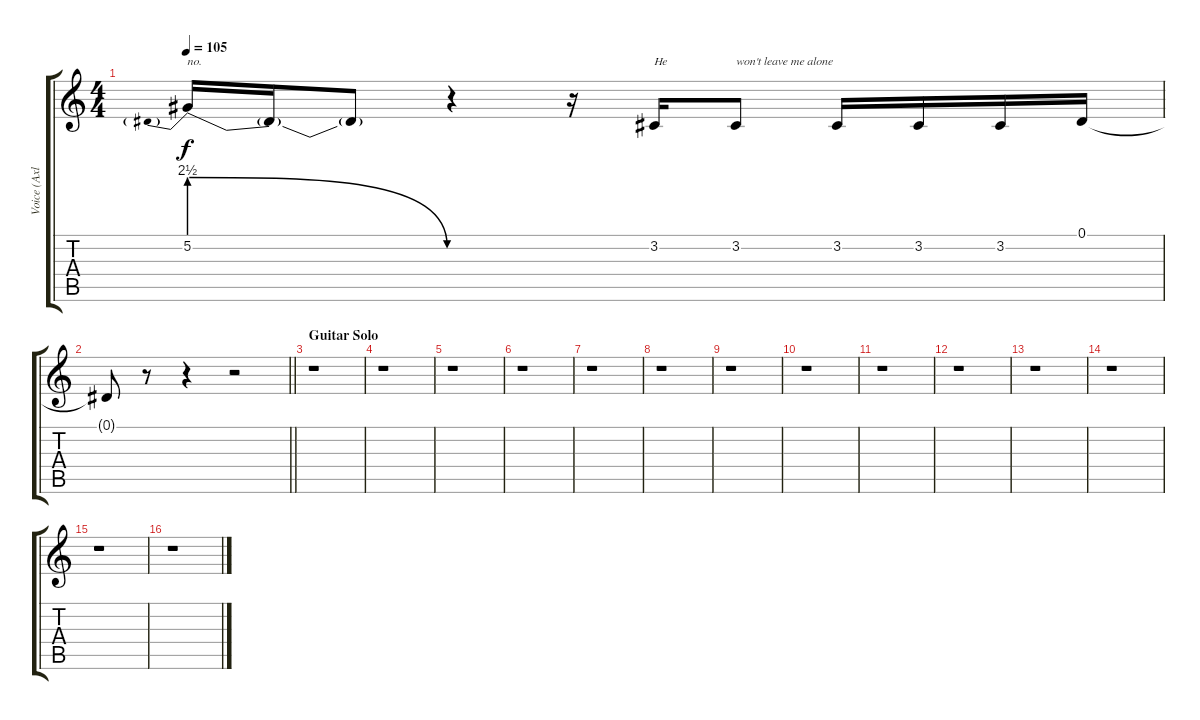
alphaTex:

\track ("Voice (Axl)" "Voice (Axl") {instrument lead2sawtooth}
\staff {score tabs}
\tuning (Eb4 Bb3 Gb3 Db3 Ab2 Eb2) {hide}
\ts (4 4)
\tempo 105
\clef g2
\ks c
5.2{be (prebendrelease 0 10 60 0)}.16{txt "no." dy f} 5.2{t}.16 5.2{t}.8 r.4 r.16 3.2.16{txt "He"} 3.2.8{txt "won't leave me alone"} 3.2.16 3.2.16 3.2.16 0.1.16 |
\barLineRight lightlight
0.1{t}.8 r.8 r.4 r.2 |
\section ("" "Guitar Solo")
r.1 |
r.1 |
r.1 |
r.1 |
r.1 |
r.1 |
r.1 |
r.1 |
r.1 |
r.1 |
r.1 |
r.1 |
r.1 |
r.1
